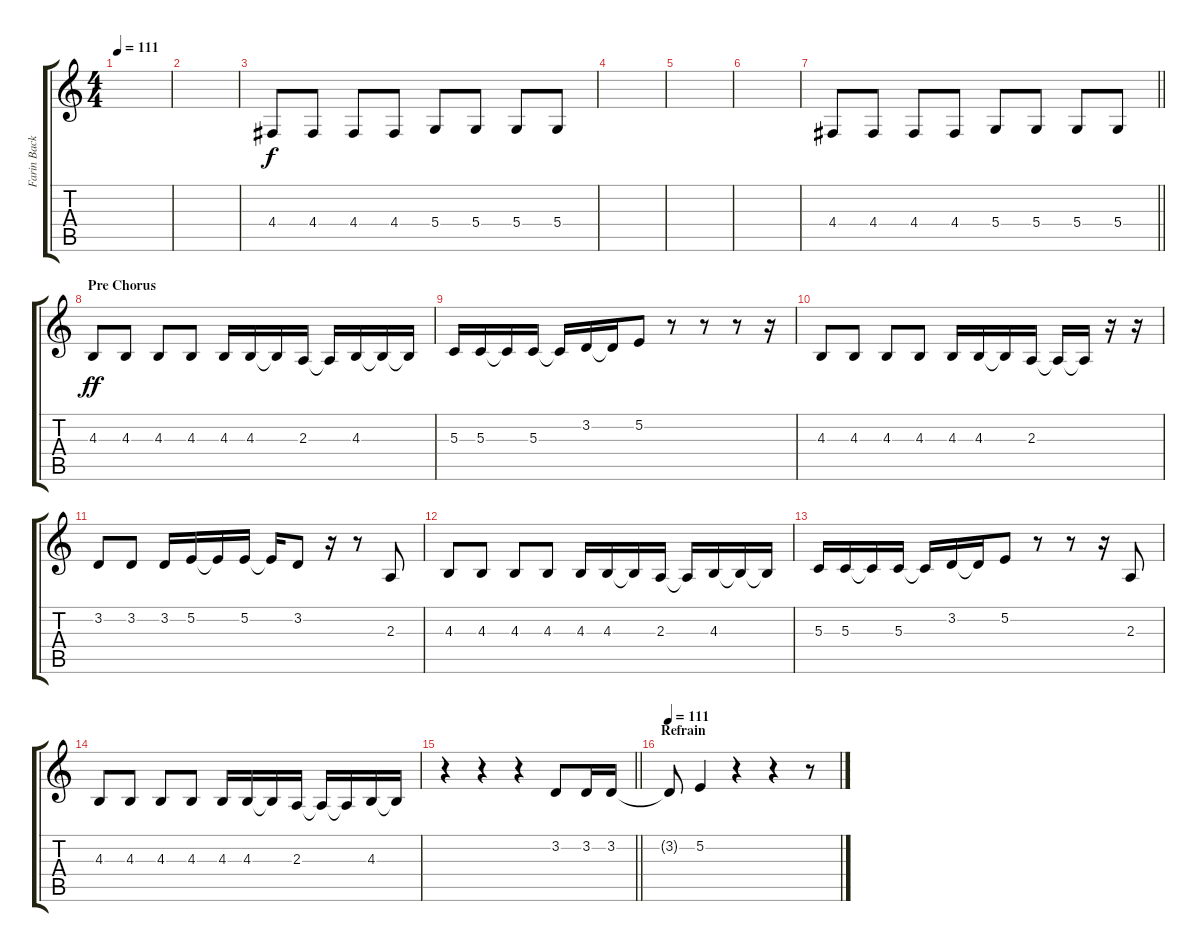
\track ("Farin Background Vocals L" "Farin Back") {instrument bassoon}
\staff {score tabs}
\tuning (E4 B3 G3 D3 A2 E2) {hide}
\ts (4 4)
\tempo 111
\clef g2
\ks c
|
|
4.4.8 4.4.8 4.4.8 4.4.8 5.4.8 5.4.8 5.4.8 5.4.8 |
|
|
|
\barLineRight lightlight
4.4.8 4.4.8 4.4.8 4.4.8 5.4.8 5.4.8 5.4.8 5.4.8 |
\section ("" "Pre Chorus")
4.3.8{dy ff} 4.3.8 4.3.8 4.3.8 4.3.16 4.3.16 4.3{t}.16 2.3.16 2.3{t}.16 4.3.16 4.3{t}.16 4.3{t}.16 |
5.3.16 5.3.16 5.3{t}.16 5.3.16 5.3{t}.16 3.2.16 3.2{t}.16 5.2.8 r.8 r.8 r.8 r.16 |
4.3.8 4.3.8 4.3.8 4.3.8 4.3.16 4.3.16 4.3{t}.16 2.3.16 2.3{t}.16 2.3{t}.16 r.16 r.16 |
3.2.8 3.2.8 3.2.16 5.2.16 5.2{t}.16 5.2.16 5.2{t}.16 3.2.8 r.16 r.8 2.3.8 |
4.3.8 4.3.8 4.3.8 4.3.8 4.3.16 4.3.16 4.3{t}.16 2.3.16 2.3{t}.16 4.3.16 4.3{t}.16 4.3{t}.16 |
5.3.16 5.3.16 5.3{t}.16 5.3.16 5.3{t}.16 3.2.16 3.2{t}.16 5.2.8 r.8 r.8 r.16 2.3.8 |
4.3.8 4.3.8 4.3.8 4.3.8 4.3.16 4.3.16 4.3{t}.16 2.3.16 2.3{t}.16 2.3{t}.16 4.3.16 4.3{t}.16 |
\barLineRight lightlight
r.4 r.4 r.4 3.2.8 3.2.16 3.2.16 |
\section ("" "Refrain")
\tempo 111
3.2{t}.8 5.2.4 r.4 r.4 r.8
